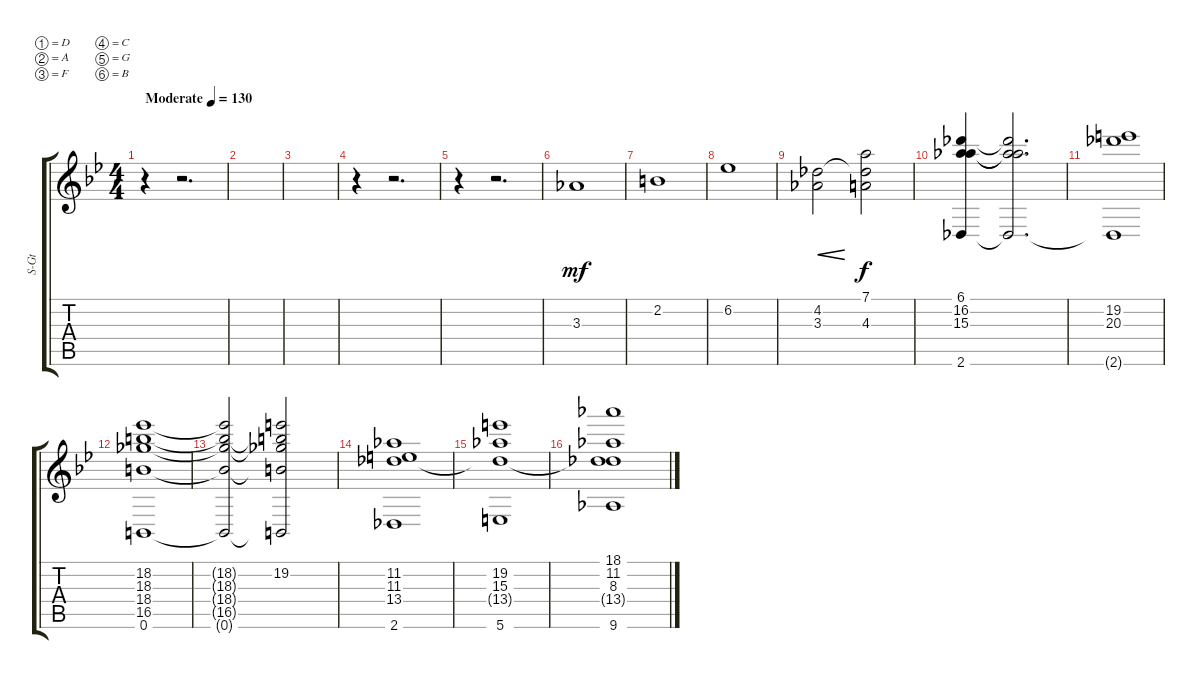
\bracketExtendMode groupsimilarinstruments
\otherSystemsTrackNameOrientation horizontal
\track ("Streicher" "S-Gt") {instrument stringensemble1}
\staff {score tabs}
\tuning (D4 A3 F3 C3 G2 B1)
\displaytranspose 12
\ts (4 4)
\beaming (8 2 2 2 2)
\tempo (130 "Moderate")
\clef g2
\ks bb
r.4{dy mf instrument stringensemble1 beam Down} r.2{d beam Down} |
|
|
r.4{beam Down} r.2{d beam Down} |
r.4{beam Down} r.2{d beam Down} |
3.3{acc b}.1{beam Up} |
2.2{acc forcenatural}.1{beam Down} |
6.2{acc b}.1{beam Down} |
(3.3{acc b} 4.2{acc b}).2{cre beam Down} (7.1{acc forcenatural} 4.3{acc forcenatural} 4.2{t acc b}).2{dy f beam Down} |
(6.1{acc b} 15.3{acc b} 2.6{acc b} 16.2{acc b}).4{beam Up} (6.1{t acc b} 16.2{t acc b} 15.3{t acc b} 2.6{t acc b}).2{d beam Up} |
(19.2{acc forcenatural} 2.6{t acc b} 20.3{acc b}).1{beam Up} |
(18.2{acc b} 18.3{acc forcenatural} 16.5{acc forcenatural} 18.4{acc b} 0.6{acc forcenatural}).1{beam Up} |
(18.2{t acc b} 18.3{t acc forcenatural} 16.5{t acc forcenatural} 18.4{t acc b} 0.6{t acc forcenatural}).2{beam Up} (16.5{t acc forcenatural} 19.2{acc forcenatural} 18.3{t acc forcenatural} 18.4{t acc b} 0.6{t acc forcenatural}).2{beam Up} |
(2.6{acc b} 11.2{acc b} 13.4{acc b} 11.3{acc forcenatural}).1{beam Up} |
(5.6{acc forcenatural} 19.2{acc forcenatural} 15.3{acc b} 13.4{t acc b}).1{beam Up} |
(9.6{acc b} 13.4{t acc b} 8.3{acc b} 11.2{acc b} 18.1{acc b}).1{beam Down}
